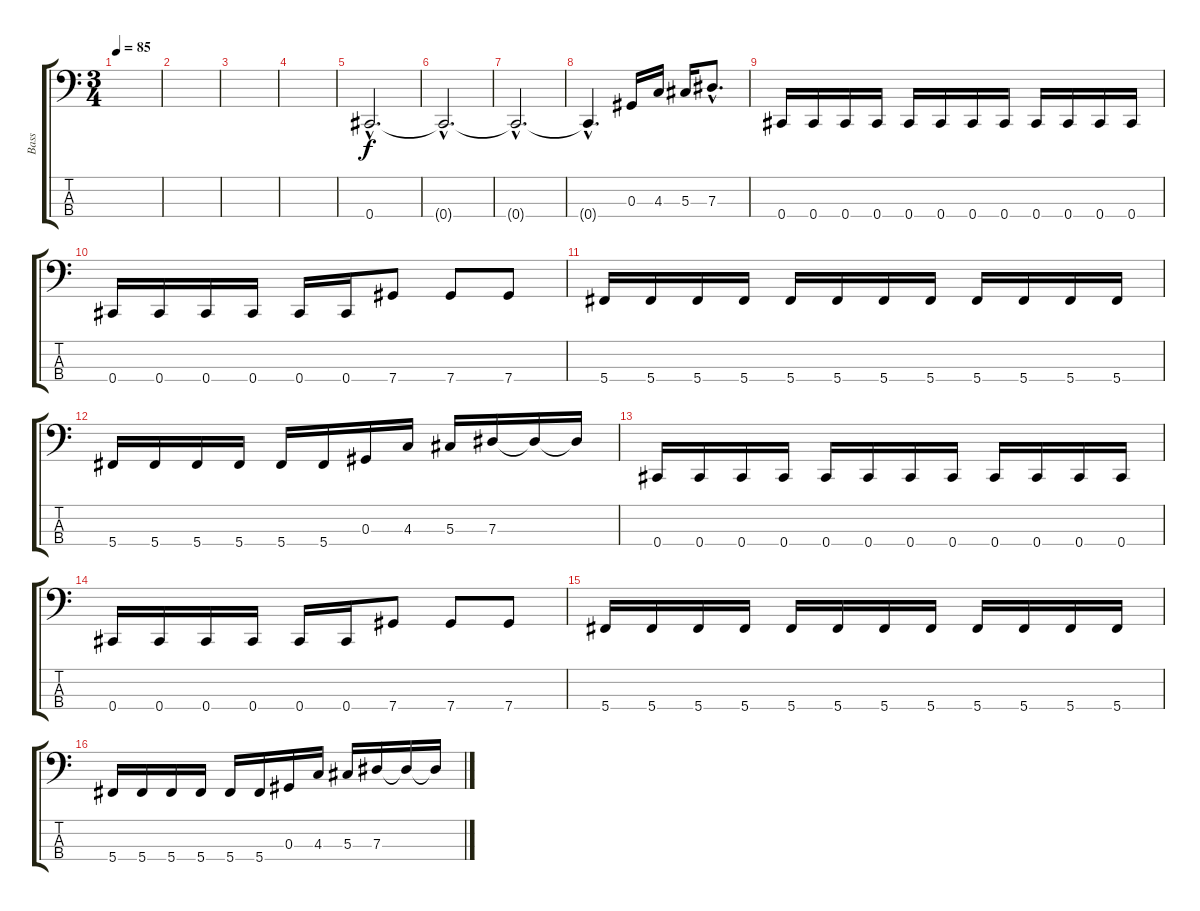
\track ("Bass" "Bass") {instrument electricbassfinger}
\staff {score tabs}
\tuning (Gb2 Db2 Ab1 Db1) {hide}
\ts (3 4)
\tempo 85
\clef f4
\ks c
|
|
|
|
0.4{hac}.2{d} |
0.4{hac t}.2{d} |
0.4{hac t}.2{d} |
0.4{hac t}.4{d} 0.3.16 4.3.16 5.3.16 7.3{hac}.8{d} |
0.4.16 0.4.16 0.4.16 0.4.16 0.4.16 0.4.16 0.4.16 0.4.16 0.4.16 0.4.16 0.4.16 0.4.16 |
0.4.16 0.4.16 0.4.16 0.4.16 0.4.16 0.4.16 7.4.8 7.4.8 7.4.8 |
5.4.16 5.4.16 5.4.16 5.4.16 5.4.16 5.4.16 5.4.16 5.4.16 5.4.16 5.4.16 5.4.16 5.4.16 |
5.4.16 5.4.16 5.4.16 5.4.16 5.4.16 5.4.16 0.3.16 4.3.16 5.3.16 7.3.16 7.3{t}.16 7.3{t}.16 |
0.4.16 0.4.16 0.4.16 0.4.16 0.4.16 0.4.16 0.4.16 0.4.16 0.4.16 0.4.16 0.4.16 0.4.16 |
0.4.16 0.4.16 0.4.16 0.4.16 0.4.16 0.4.16 7.4.8 7.4.8 7.4.8 |
5.4.16 5.4.16 5.4.16 5.4.16 5.4.16 5.4.16 5.4.16 5.4.16 5.4.16 5.4.16 5.4.16 5.4.16 |
5.4.16 5.4.16 5.4.16 5.4.16 5.4.16 5.4.16 0.3.16 4.3.16 5.3.16 7.3.16 7.3{t}.16 7.3{t}.16
